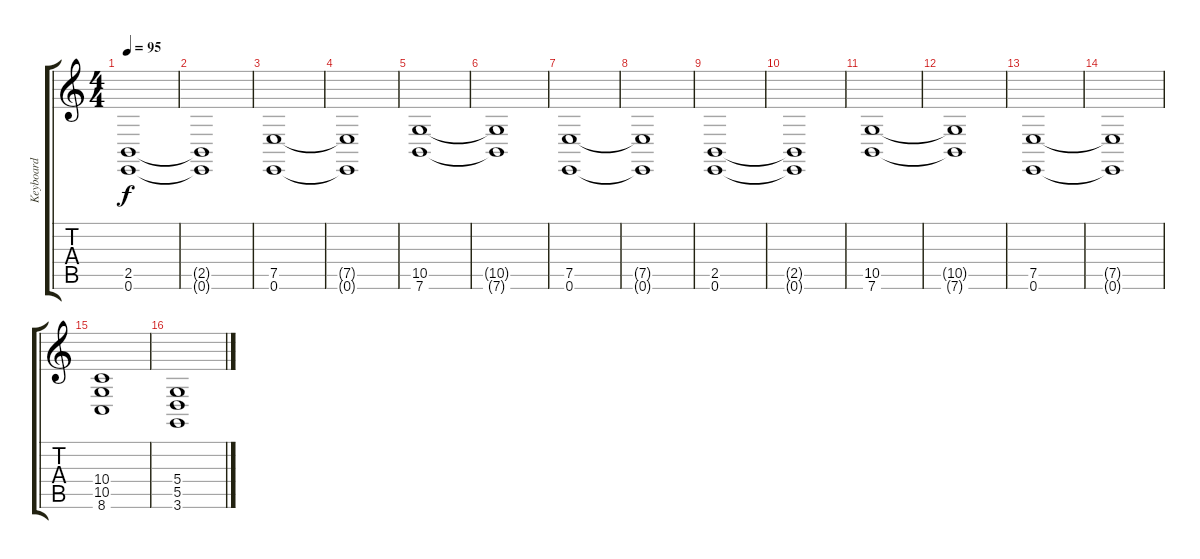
\track ("Keyboard" "Keyboard") {instrument stringensemble1}
\staff {score tabs}
\tuning (E4 B3 G3 D3 A2 E2) {hide}
\ts (4 4)
\tempo 95
\clef g2
\ks c
(2.5 0.6).1{dy f instrument stringensemble1} |
(2.5{t} 0.6{t}).1 |
(7.5 0.6).1 |
(7.5{t} 0.6{t}).1 |
(10.5 7.6).1 |
(10.5{t} 7.6{t}).1 |
(7.5 0.6).1 |
(7.5{t} 0.6{t}).1 |
(2.5 0.6).1 |
(2.5{t} 0.6{t}).1 |
(10.5 7.6).1 |
(10.5{t} 7.6{t}).1 |
(7.5 0.6).1 |
(7.5{t} 0.6{t}).1 |
(10.4 10.5 8.6).1 |
(5.4 5.5 3.6).1
